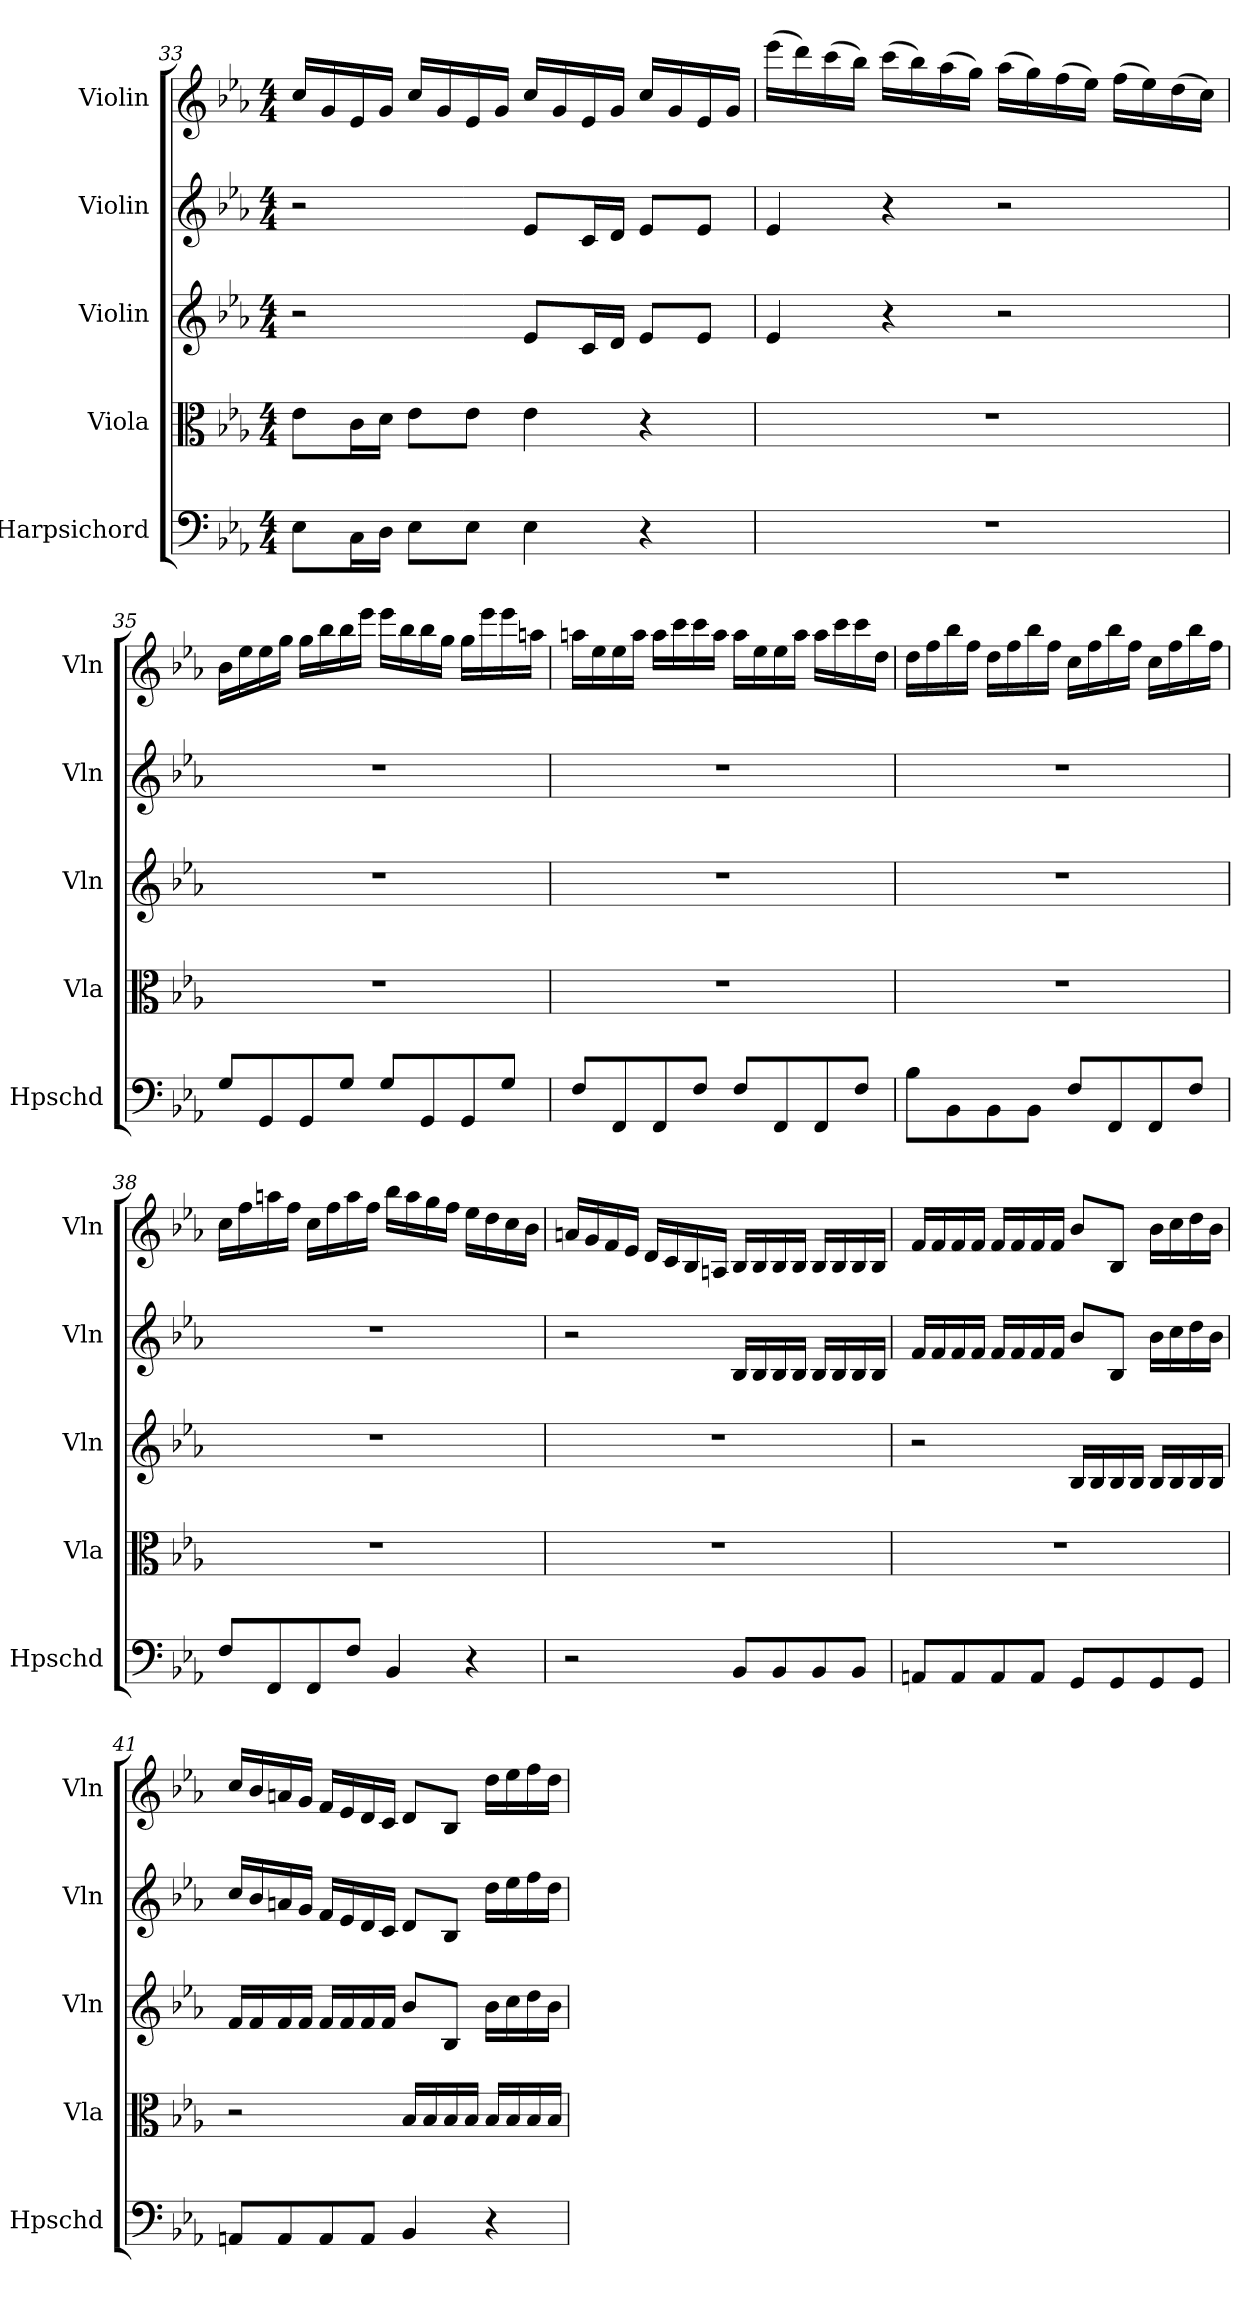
**kern	**kern	**kern	**kern	**kern
*part5	*part4	*part3	*part2	*part1
*staff5	*staff4	*staff3	*staff2	*staff1
*I"Harpsichord	*I"Viola	*I"Violin	*I"Violin	*I"Violin
*I'Hpschd	*I'Vla	*I'Vln	*I'Vln	*I'Vln
*clefF4	*clefC3	*clefG2	*clefG2	*clefG2
*k[b-e-a-]	*k[b-e-a-]	*k[b-e-a-]	*k[b-e-a-]	*k[b-e-a-]
*M4/4	*M4/4	*M4/4	*M4/4	*M4/4
=33	=33	=33	=33	=33
8E-\L	8e-\L	2r	2r	16cc/LL
.	.	.	.	16g/
16C\L	16c\L	.	.	16e-/
16D\JJ	16d\JJ	.	.	16g/JJ
8E-\L	8e-\L	.	.	16cc/LL
.	.	.	.	16g/
8E-\J	8e-\J	.	.	16e-/
.	.	.	.	16g/JJ
4E-\	4e-\	8e-/L	8e-/L	16cc/LL
.	.	.	.	16g/
.	.	16c/L	16c/L	16e-/
.	.	16d/JJ	16d/JJ	16g/JJ
4r	4r	8e-/L	8e-/L	16cc/LL
.	.	.	.	16g/
.	.	8e-/J	8e-/J	16e-/
.	.	.	.	16g/JJ
=34	=34	=34	=34	=34
1r	1r	4e-/	4e-/	(16eee-\LL
.	.	.	.	16ddd\)
.	.	.	.	(16ccc\
.	.	.	.	16bb-\JJ)
.	.	4r	4r	(16ccc\LL
.	.	.	.	16bb-\)
.	.	.	.	(16aa-\
.	.	.	.	16gg\JJ)
.	.	2r	2r	(16aa-\LL
.	.	.	.	16gg\)
.	.	.	.	(16ff\
.	.	.	.	16ee-\JJ)
.	.	.	.	(16ff\LL
.	.	.	.	16ee-\)
.	.	.	.	(16dd\
.	.	.	.	16cc\JJ)
=35	=35	=35	=35	=35
8G/L	1r	1r	1r	16b-\LL
.	.	.	.	16ee-\
8GG/	.	.	.	16ee-\
.	.	.	.	16gg\JJ
8GG/	.	.	.	16gg\LL
.	.	.	.	16bb-\
8G/J	.	.	.	16bb-\
.	.	.	.	16eee-\JJ
8G/L	.	.	.	16eee-\LL
.	.	.	.	16bb-\
8GG/	.	.	.	16bb-\
.	.	.	.	16gg\JJ
8GG/	.	.	.	16gg\LL
.	.	.	.	16eee-\
8G/J	.	.	.	16eee-\
.	.	.	.	16aan\JJ
=36	=36	=36	=36	=36
8F/L	1r	1r	1r	16aan\LL
.	.	.	.	16ee-\
8FF/	.	.	.	16ee-\
.	.	.	.	16aa\JJ
8FF/	.	.	.	16aa\LL
.	.	.	.	16ccc\
8F/J	.	.	.	16ccc\
.	.	.	.	16aa\JJ
8F/L	.	.	.	16aa\LL
.	.	.	.	16ee-\
8FF/	.	.	.	16ee-\
.	.	.	.	16aa\JJ
8FF/	.	.	.	16aa\LL
.	.	.	.	16ccc\
8F/J	.	.	.	16ccc\
.	.	.	.	16dd\JJ
=37	=37	=37	=37	=37
8B-\L	1r	1r	1r	16dd\LL
.	.	.	.	16ff\
8BB-\	.	.	.	16bb-\
.	.	.	.	16ff\JJ
8BB-\	.	.	.	16dd\LL
.	.	.	.	16ff\
8BB-\J	.	.	.	16bb-\
.	.	.	.	16ff\JJ
8F/L	.	.	.	16cc\LL
.	.	.	.	16ff\
8FF/	.	.	.	16bb-\
.	.	.	.	16ff\JJ
8FF/	.	.	.	16cc\LL
.	.	.	.	16ff\
8F/J	.	.	.	16bb-\
.	.	.	.	16ff\JJ
=38	=38	=38	=38	=38
8F/L	1r	1r	1r	16cc\LL
.	.	.	.	16ff\
8FF/	.	.	.	16aan\
.	.	.	.	16ff\JJ
8FF/	.	.	.	16cc\LL
.	.	.	.	16ff\
8F/J	.	.	.	16aa\
.	.	.	.	16ff\JJ
4BB-/	.	.	.	16bb-\LL
.	.	.	.	16aa\
.	.	.	.	16gg\
.	.	.	.	16ff\JJ
4r	.	.	.	16ee-\LL
.	.	.	.	16dd\
.	.	.	.	16cc\
.	.	.	.	16b-\JJ
=39	=39	=39	=39	=39
2r	1r	1r	2r	16an/LL
.	.	.	.	16g/
.	.	.	.	16f/
.	.	.	.	16e-/JJ
.	.	.	.	16d/LL
.	.	.	.	16c/
.	.	.	.	16B-/
.	.	.	.	16An/JJ
8BB-/L	.	.	16B-/LL	16B-/LL
.	.	.	16B-/	16B-/
8BB-/	.	.	16B-/	16B-/
.	.	.	16B-/JJ	16B-/JJ
8BB-/	.	.	16B-/LL	16B-/LL
.	.	.	16B-/	16B-/
8BB-/J	.	.	16B-/	16B-/
.	.	.	16B-/JJ	16B-/JJ
=40	=40	=40	=40	=40
8AAn/L	1r	2r	16f/LL	16f/LL
.	.	.	16f/	16f/
8AA/	.	.	16f/	16f/
.	.	.	16f/JJ	16f/JJ
8AA/	.	.	16f/LL	16f/LL
.	.	.	16f/	16f/
8AA/J	.	.	16f/	16f/
.	.	.	16f/JJ	16f/JJ
8GG/L	.	16B-/LL	8b-/L	8b-/L
.	.	16B-/	.	.
8GG/	.	16B-/	8B-/J	8B-/J
.	.	16B-/JJ	.	.
8GG/	.	16B-/LL	16b-\LL	16b-\LL
.	.	16B-/	16cc\	16cc\
8GG/J	.	16B-/	16dd\	16dd\
.	.	16B-/JJ	16b-\JJ	16b-\JJ
=41	=41	=41	=41	=41
8AAn/L	2r	16f/LL	16cc/LL	16cc/LL
.	.	16f/	16b-/	16b-/
8AA/	.	16f/	16an/	16an/
.	.	16f/JJ	16g/JJ	16g/JJ
8AA/	.	16f/LL	16f/LL	16f/LL
.	.	16f/	16e-/	16e-/
8AA/J	.	16f/	16d/	16d/
.	.	16f/JJ	16c/JJ	16c/JJ
4BB-/	16B-/LL	8b-/L	8d/L	8d/L
.	16B-/	.	.	.
.	16B-/	8B-/J	8B-/J	8B-/J
.	16B-/JJ	.	.	.
4r	16B-/LL	16b-\LL	16dd\LL	16dd\LL
.	16B-/	16cc\	16ee-\	16ee-\
.	16B-/	16dd\	16ff\	16ff\
.	16B-/JJ	16b-\JJ	16dd\JJ	16dd\JJ
=	=	=	=	=
*-	*-	*-	*-	*-
